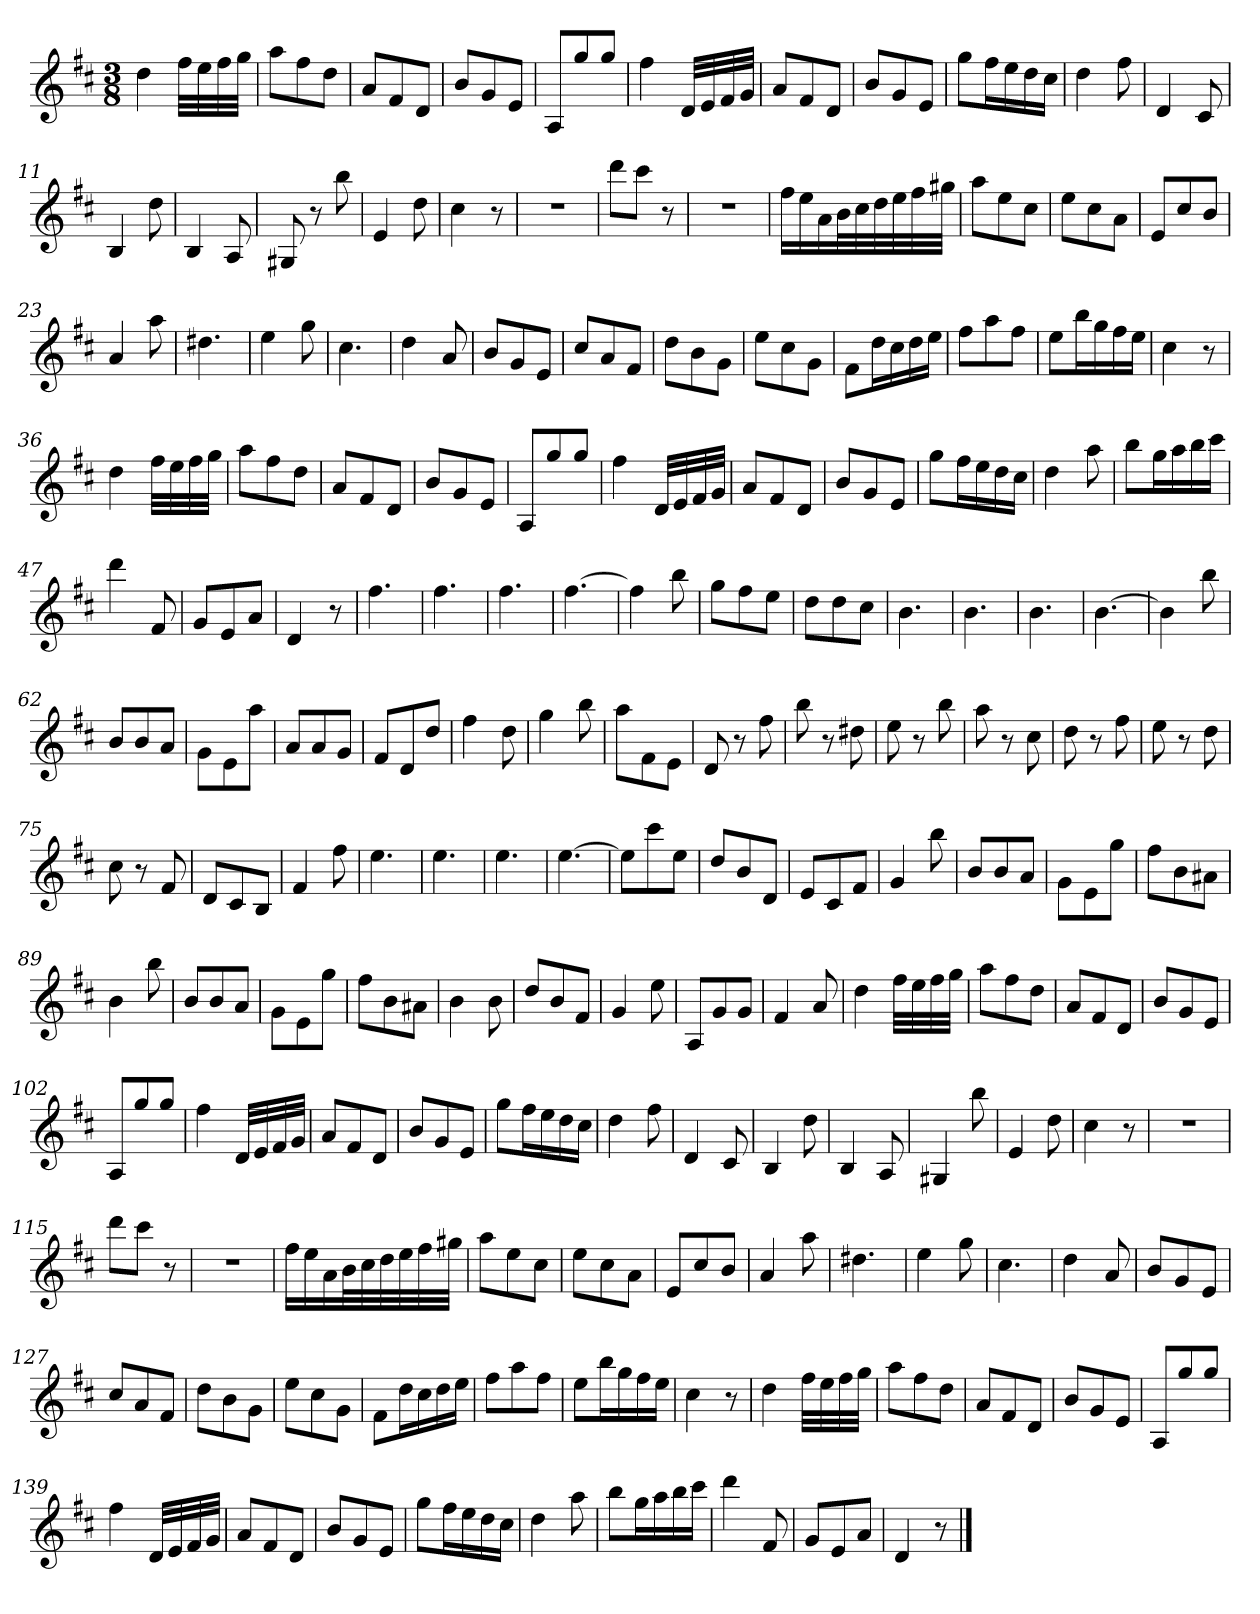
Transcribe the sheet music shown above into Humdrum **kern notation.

**kern
*part1
*staff1
*k[f#c#]
*D:
*M3/8
=
4dd
32ff#LLL
32ee
32ff#
32ggJJJ
=1
8aaL
8ff#
8ddJ
=2
8aL
8f#
8dJ
=3
8bL
8g
8eJ
=4
8AL
8gg
8ggJ
=5
4ff#
32dLLL
32e
32f#
32gJJJ
=6
8aL
8f#
8dJ
=7
8bL
8g
8eJ
=8
8ggL
16ff#L
16ee
16dd
16cc#JJ
=9
4dd
8ff#
=10
4d
8c#
=11
4B
8dd
=12
4B
8A
=13
8G#X
8r
8bb
=14
4e
8dd
=15
4cc#
8r
=16
4.r
=17
8dddL
8ccc#J
8r
=18
4.r
=19
16ff#LL
16ee
16a
32bL
32cc#
32dd
32ee
32ff#
32gg#XJJJ
=20
8aaL
8ee
8cc#J
=21
8eeL
8cc#
8aJ
=22
8eL
8cc#
8bJ
=23
4a
8aa
=24
4.dd#X
=25
4ee
8gg
=26
4.cc#
=27
4dd
8a
=28
8bL
8g
8eJ
=29
8cc#L
8a
8f#J
=30
8ddL
8b
8gJ
=31
8eeL
8cc#
8gJ
=32
8f#L
16ddL
16cc#
16dd
16eeJJ
=33
8ff#L
8aa
8ff#J
=34
8eeL
16bbL
16gg
16ff#
16eeJJ
=35
4cc#
8r
=36
4dd
32ff#LLL
32ee
32ff#
32ggJJJ
=37
8aaL
8ff#
8ddJ
=38
8aL
8f#
8dJ
=39
8bL
8g
8eJ
=40
8AL
8gg
8ggJ
=41
4ff#
32dLLL
32e
32f#
32gJJJ
=42
8aL
8f#
8dJ
=43
8bL
8g
8eJ
=44
8ggL
16ff#L
16ee
16dd
16cc#JJ
=45
4dd
8aa
=46
8bbL
16ggL
16aa
16bb
16ccc#JJ
=47
4ddd
8f#
=48
8gL
8e
8aJ
=49
4d
8r
=50
4.ff#
=51
4.ff#
=52
4.ff#
=53
[4.ff#
=54
4ff#]
8bb
=55
8ggL
8ff#
8eeJ
=56
8ddL
8dd
8cc#J
=57
4.b
=58
4.b
=59
4.b
=60
[4.b
=61
4b]
8bb
=62
8bL
8b
8aJ
=63
8gL
8e
8aaJ
=64
8aL
8a
8gJ
=65
8f#L
8d
8ddJ
=66
4ff#
8dd
=67
4gg
8bb
=68
8aaL
8f#
8eJ
=69
8d
8r
8ff#
=70
8bb
8r
8dd#X
=71
8ee
8r
8bb
=72
8aa
8r
8cc#
=73
8dd
8r
8ff#
=74
8ee
8r
8dd
=75
8cc#
8r
8f#
=76
8dL
8c#
8BJ
=77
4f#
8ff#
=78
4.ee
=79
4.ee
=80
4.ee
=81
[4.ee
=82
8eeL]
8ccc#
8eeJ
=83
8ddL
8b
8dJ
=84
8eL
8c#
8f#J
=85
4g
8bb
=86
8bL
8b
8aJ
=87
8gL
8e
8ggJ
=88
8ff#L
8b
8a#XJ
=89
4b
8bb
=90
8bL
8b
8aJ
=91
8gL
8e
8ggJ
=92
8ff#L
8b
8a#XJ
=93
4b
8b
=94
8ddL
8b
8f#J
=95
4g
8ee
=96
8AL
8g
8gJ
=97
4f#
8a
=98
4dd
32ff#LLL
32ee
32ff#
32ggJJJ
=99
8aaL
8ff#
8ddJ
=100
8aL
8f#
8dJ
=101
8bL
8g
8eJ
=102
8AL
8gg
8ggJ
=103
4ff#
32dLLL
32e
32f#
32gJJJ
=104
8aL
8f#
8dJ
=105
8bL
8g
8eJ
=106
8ggL
16ff#L
16ee
16dd
16cc#JJ
=107
4dd
8ff#
=108
4d
8c#
=109
4B
8dd
=110
4B
8A
=111
4G#X
8bb
=112
4e
8dd
=113
4cc#
8r
=114
4.r
=115
8dddL
8ccc#J
8r
=116
4.r
=117
16ff#LL
16ee
16a
32bL
32cc#
32dd
32ee
32ff#
32gg#XJJJ
=118
8aaL
8ee
8cc#J
=119
8eeL
8cc#
8aJ
=120
8eL
8cc#
8bJ
=121
4a
8aa
=122
4.dd#X
=123
4ee
8gg
=124
4.cc#
=125
4dd
8a
=126
8bL
8g
8eJ
=127
8cc#L
8a
8f#J
=128
8ddL
8b
8gJ
=129
8eeL
8cc#
8gJ
=130
8f#L
16ddL
16cc#
16dd
16eeJJ
=131
8ff#L
8aa
8ff#J
=132
8eeL
16bbL
16gg
16ff#
16eeJJ
=133
4cc#
8r
=134
4dd
32ff#LLL
32ee
32ff#
32ggJJJ
=135
8aaL
8ff#
8ddJ
=136
8aL
8f#
8dJ
=137
8bL
8g
8eJ
=138
8AL
8gg
8ggJ
=139
4ff#
32dLLL
32e
32f#
32gJJJ
=140
8aL
8f#
8dJ
=141
8bL
8g
8eJ
=142
8ggL
16ff#L
16ee
16dd
16cc#JJ
=143
4dd
8aa
=144
8bbL
16ggL
16aa
16bb
16ccc#JJ
=145
4ddd
8f#
=146
8gL
8e
8aJ
=147
4d
8r
==
*-
